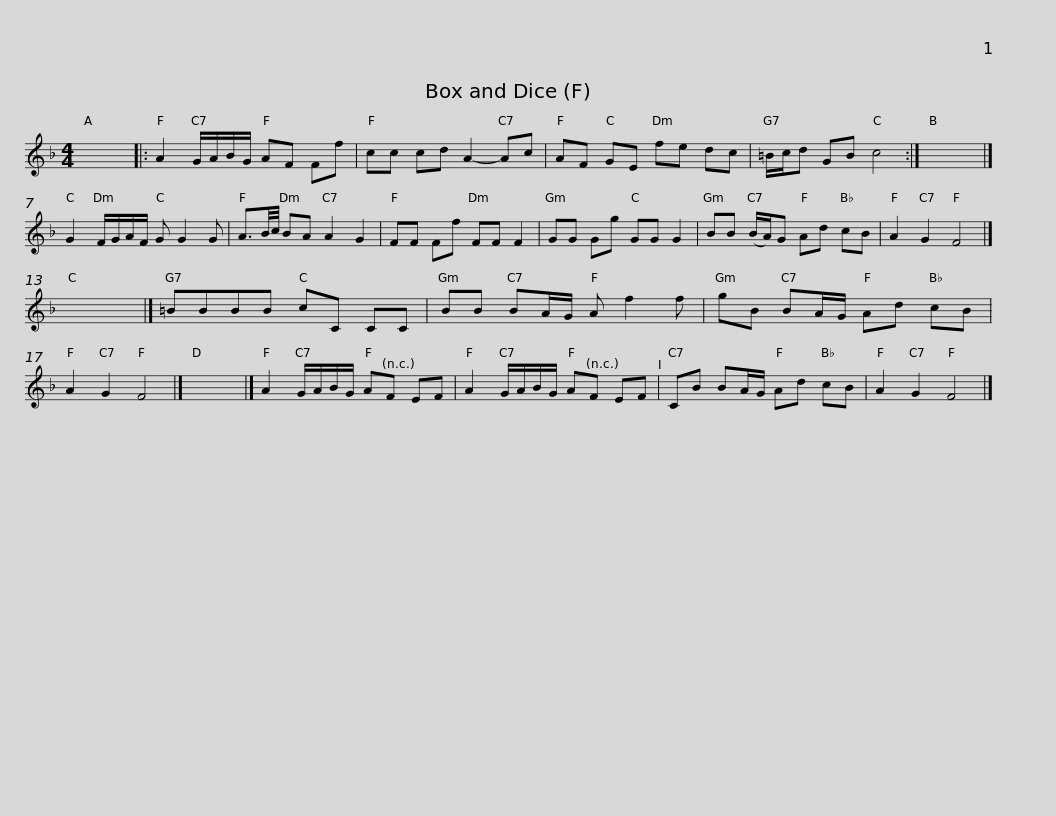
X:1
L:1/8
M:4/4
I:linebreak $
K:F
V:1 treble
V:1
 x8 |: A2 G/A/B/G/ AF Ff | cc cd A2- Ac | AF GE fe dc | =B/c/d GB c4 :| %5
 x8 |]$ G2 F/G/A/F/ G G2 G | A3/2B/4c/4 BA A2 G2 | FF Ff FF F2 | GG Gg GG G2 | %10
 BB (B/A/)G Ad cB |$ A2 G2 F4 |] x8 |] =BBBB cC CC | BB BA/G/ A f2 f | %15
 gB BA/G/ Ad cB | A2 G2 F4 |] x8 |]$ A2 G/A/B/G/ AF EF | A2 G/A/B/G/ AF EF | %20
 CB BA/G/ Ad cB | A2 G2 F4 |] %22
